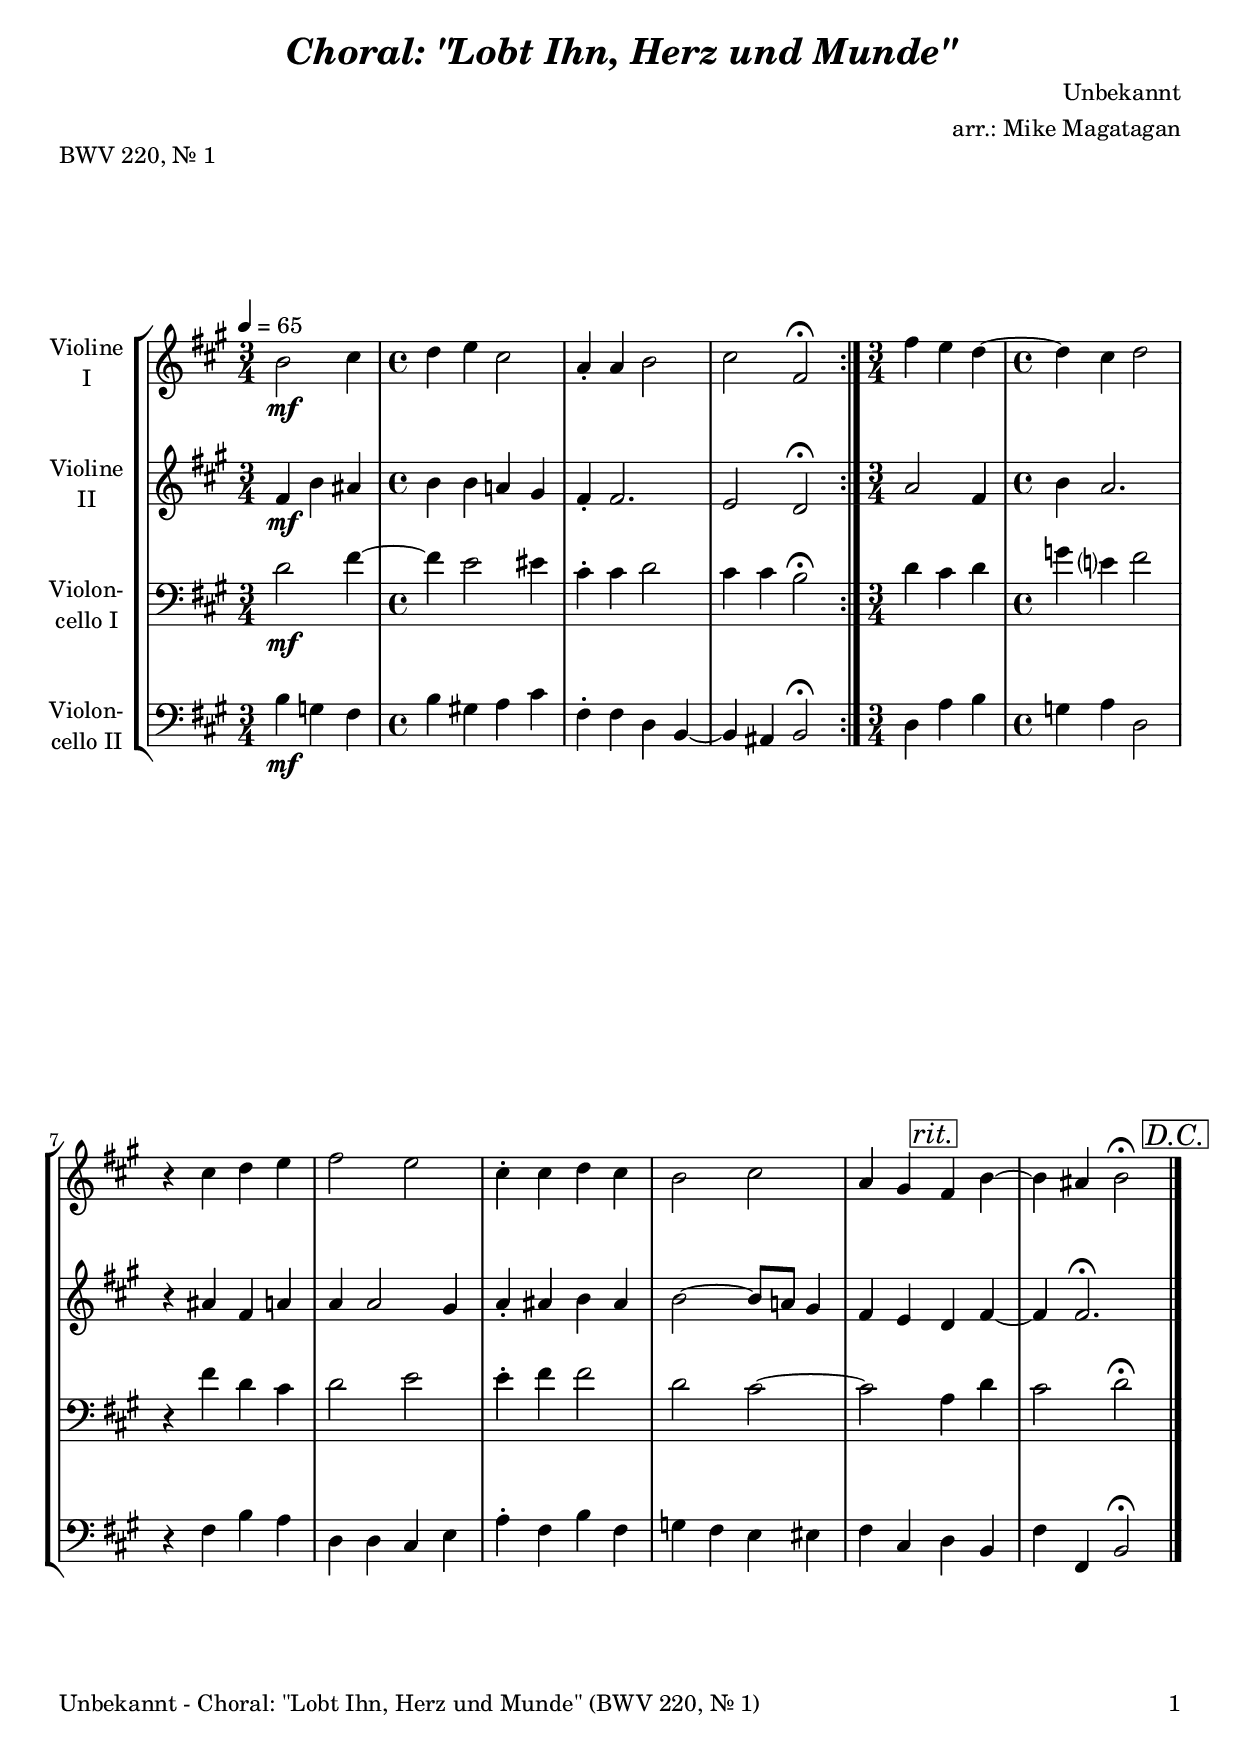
\version "2.24.1"
\include "deutsch.ly"

#(set-global-staff-size 20)

\header {
  title     = \markup \bold \italic "Choral: \"Lobt Ihn, Herz und Munde\""
  composer  = "Unbekannt"
  arranger  = "arr.: Mike Magatagan"
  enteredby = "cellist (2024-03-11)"
  piece     = "BWV 220, Nr. 1"
}

voiceconsts = {
  \key fis \minor
  \time 3/4
  \clef "treble"
%  \numericTimeSignature
  \compressEmptyMeasures
  % Set default beaming for all staves
%  \set Timing.beamExceptions = #'()
%  \set Timing.baseMoment     = #(ly:make-moment 1 4)
%  \set Timing.beatStructure  = #'(1 1 1)
  \tempo 4=65
}

mist = "string ensemble 1"
mivl = "violin"
miba = "cello"
mipz = "pizzicato strings"

daca = \mark \markup \box \italic "D.C."
rit  = \mark \markup \box \italic "rit."

va = \relative c'' {
  \voiceconsts

  \repeat volta 2 {
    h2\mf cis4 \time 4/4
    d e cis2
    a4-. a h2
    cis fis,\fermata
  } \time 3/4

  fis'4 e d~ \time 4/4
  d cis d2
  r4 cis d e
  fis2 e

  cis4-. cis d cis
  h2 cis
  a4 gis \rit fis h~
  h ais h2\fermata \daca \bar "|."
}

vb = \relative c' {
  \voiceconsts

  \repeat volta 2 {
    fis4\mf h ais \time 4/4
    h h a! gis
    fis-. fis2.
    e2 d\fermata
  } \time 3/4

  a'2 fis4 \time 4/4
  h a2.
  r4 ais fis a
  a a2 gis4

  a-. ais h ais
  h2~ h8 a! gis4
  fis e \rit d fis~
  fis fis2.\fermata \daca \bar "|."
}

vc = \relative c' {
  \voiceconsts
  \clef "bass"

  \repeat volta 2 {
    d2\mf fis4~ \time 4/4
    fis e2 eis4
    cis-. cis d2
    cis4 cis h2\fermata
  } \time 3/4

  d4 cis d \time 4/4
  g e? fis2
  r4 fis d cis
  d2 e

  e4-. fis fis2
  d cis~
  cis \rit a4 d
  cis2 d\fermata \daca \bar "|."
}

vd = \relative c' {
  \voiceconsts
  \clef "bass"

  \repeat volta 2 {
    h4\mf g fis \time 4/4
    h gis! a cis
    fis,-. fis d h~
    h ais h2\fermata
  } \time 3/4

  d4 a' h \time 4/4
  g a d,2
  r4 fis h a
  d, d cis e

  a-. fis h fis
  g fis e eis
  fis cis \rit d h
  fis' fis, h2\fermata \daca \bar "|."
}


music = \new StaffGroup <<
      \new Staff {
	\set Staff.midiInstrument = \mivl
	\set Staff.instrumentName = \markup \center-column { "Violine" "I" }
	\transpose fis fis { \va }
      }

      \new Staff {
	\set Staff.midiInstrument = \mivl
	\set Staff.instrumentName = \markup \center-column { "Violine" "II" }
	\transpose fis fis { \vb }
      }

      \new Staff {
	\set Staff.midiInstrument = \miba
	\set Staff.instrumentName = \markup \center-column { "Violon-" "cello I" }
	\transpose fis fis { \vc }
      }

      \new Staff {
	\set Staff.midiInstrument = \miba
	\set Staff.instrumentName = \markup \center-column { "Violon-" "cello II" }
	\transpose fis fis { \vd }
      }
>>

\book {
  \paper {
    print-page-number = ##t
    print-first-page-number = ##t
    ragged-last-bottom = ##f
    oddHeaderMarkup = \markup \null
    evenHeaderMarkup = \markup \null
    oddFooterMarkup = \markup {
      \fill-line {
        \if \should-print-page-number
        "Unbekannt - Choral: \"Lobt Ihn, Herz und Munde\" (BWV 220, Nr. 1)" \fromproperty #'page:page-number-string
      }
    }
    evenFooterMarkup = \oddFooterMarkup
  } \score {
    \music
    \layout {}
  }

  \score {
    \unfoldRepeats \music

    \midi {
      \context {
        \Score
      }
    }
  }
}